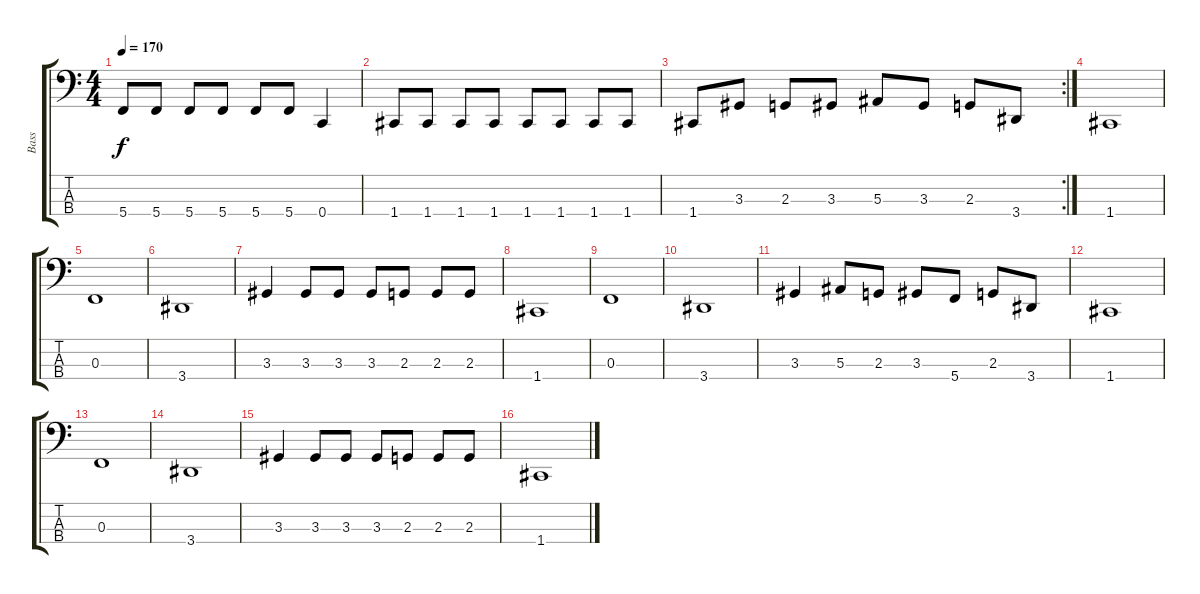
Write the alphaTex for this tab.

\track ("Bass" "Bass") {instrument electricbasspick}
\staff {score tabs}
\tuning (Eb2 Bb1 F1 C1) {hide}
\ts (4 4)
\tempo 170
\clef f4
\ks c
5.4.8{dy f} 5.4.8 5.4.8 5.4.8 5.4.8 5.4.8 0.4.4 |
1.4.8 1.4.8 1.4.8 1.4.8 1.4.8 1.4.8 1.4.8 1.4.8 |
\rc 2
1.4.8 3.3.8 2.3.8 3.3.8 5.3.8 3.3.8 2.3.8 3.4.8 |
1.4.1 |
0.3.1 |
3.4.1 |
3.3.4 3.3.8 3.3.8 3.3.8 2.3.8 2.3.8 2.3.8 |
1.4.1 |
0.3.1 |
3.4.1 |
3.3.4 5.3.8 2.3.8 3.3.8 5.4.8 2.3.8 3.4.8 |
1.4.1 |
0.3.1 |
3.4.1 |
3.3.4 3.3.8 3.3.8 3.3.8 2.3.8 2.3.8 2.3.8 |
1.4.1
